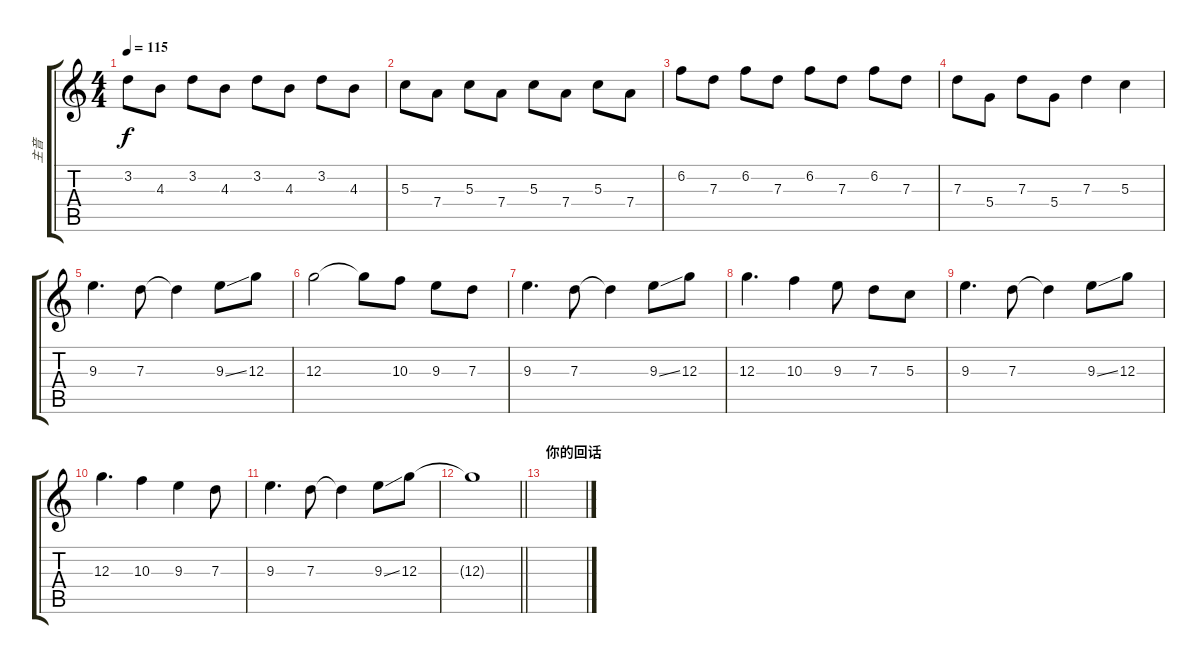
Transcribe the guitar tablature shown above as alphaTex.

\track ("主音" "主音") {instrument overdrivenguitar}
\staff {score tabs}
\tuning (E4 B3 G3 D3 A2 E2) {hide}
\ts (4 4)
\tempo 115
\clef g2
\ks c
3.2.8{dy f} 4.3.8 3.2.8 4.3.8 3.2.8 4.3.8 3.2.8 4.3.8 |
5.3.8 7.4.8 5.3.8 7.4.8 5.3.8 7.4.8 5.3.8 7.4.8 |
6.2.8 7.3.8 6.2.8 7.3.8 6.2.8 7.3.8 6.2.8 7.3.8 |
7.3.8 5.4.8 7.3.8 5.4.8 7.3.4 5.3.4 |
9.3.4{d} 7.3.8 7.3{t}.4 9.3{ss}.8 12.3.8 |
12.3.2 12.3{t}.8 10.3.8 9.3.8 7.3.8{txt ""} |
9.3.4{d} 7.3.8 7.3{t}.4 9.3{ss}.8 12.3.8 |
12.3.4{d} 10.3.4 9.3.8 7.3.8 5.3.8 |
9.3.4{d} 7.3.8 7.3{t}.4 9.3{ss}.8 12.3.8 |
12.3.4{d} 10.3.4 9.3.4 7.3.8 |
9.3.4{d} 7.3.8 7.3{t}.4 9.3{ss}.8 12.3.8 |
\barLineRight lightlight
12.3{t}.1 |
\section ("" "你的回话")
